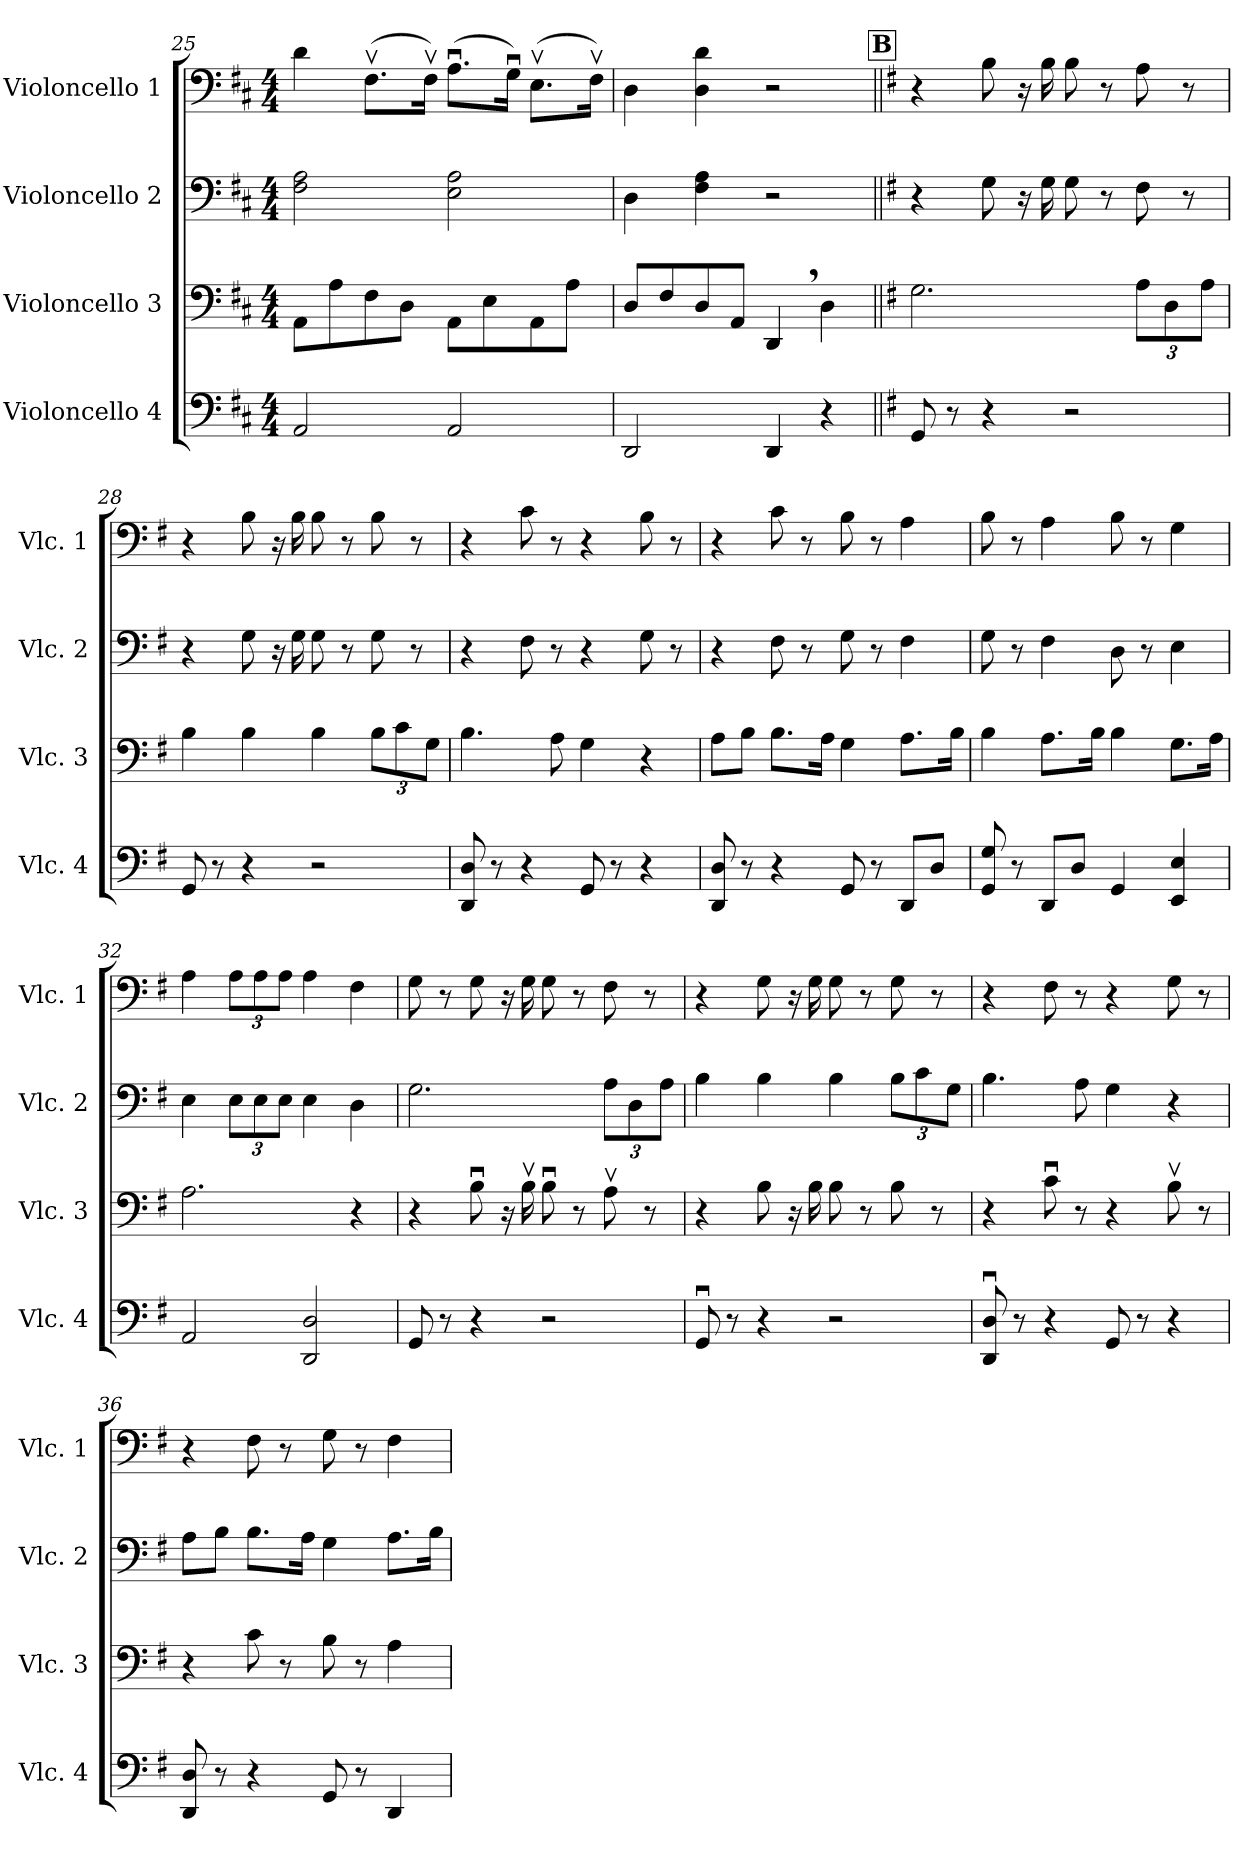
**kern	**kern	**kern	**kern
*part4	*part3	*part2	*part1
*staff4	*staff3	*staff2	*staff1
*I"Violoncello 4	*I"Violoncello 3	*I"Violoncello 2	*I"Violoncello 1
*I'Vlc. 4	*I'Vlc. 3	*I'Vlc. 2	*I'Vlc. 1
*clefF4	*clefF4	*clefF4	*clefF4
*k[f#c#]	*k[f#c#]	*k[f#c#]	*k[f#c#]
*M4/4	*M4/4	*M4/4	*M4/4
=25	=25	=25	=25
2AA/	8AA\L	2F#\ 2A\	4d\
.	8A\	.	.
.	8F#\	.	(8.F#v\L
.	8D\J	.	.
.	.	.	16F#v\Jk)
2AA/	8AA\L	2E\ 2A\	(8.Au\L
.	8E\	.	.
.	.	.	16Gu\Jk)
.	8AA\	.	(8.Ev\L
.	8A\J	.	.
.	.	.	16F#v\Jk)
=26	=26	=26	=26
2DD/	8D/L	4D\	4D\
.	8F#/	.	.
.	8D/	4F#\ 4A\	4D\ 4d\
.	8AA/J	.	.
4DD/	4DD,/	2r	2r
4r	4D\	.	.
!!LO:PB:g=z
!!LO:REH:place=s1:a:B:fs=14:t=B
=27||	=27||	=27||	=27||
*k[f#]	*k[f#]	*k[f#]	*k[f#]
8GG/	2.G\	4r	4r
8r	.	.	.
4r	.	8G\	8B\
.	.	16r	16r
.	.	16G\	16B\
2r	.	8G\	8B\
.	.	8r	8r
*	*Xbrackettup	*	*
.	12A\L	8F#\	8A\
.	12D\	.	.
.	.	8r	8r
.	12A\J	.	.
=28	=28	=28	=28
8GG/	4B\	4r	4r
8r	.	.	.
4r	4B\	8G\	8B\
.	.	16r	16r
.	.	16G\	16B\
2r	4B\	8G\	8B\
.	.	8r	8r
.	12B\L	8G\	8B\
.	12c\	.	.
.	.	8r	8r
.	12G\J	.	.
=29	=29	=29	=29
8DD/ 8D/	4.B\	4r	4r
8r	.	.	.
4r	.	8F#\	8c\
.	8A\	8r	8r
8GG/	4G\	4r	4r
8r	.	.	.
4r	4r	8G\	8B\
.	.	8r	8r
=30	=30	=30	=30
8DD/ 8D/	8A\L	4r	4r
8r	8B\J	.	.
4r	8.B\L	8F#\	8c\
.	.	8r	8r
.	16A\Jk	.	.
8GG/	4G\	8G\	8B\
8r	.	8r	8r
8DD/L	8.A\L	4F#\	4A\
8D/J	.	.	.
.	16B\Jk	.	.
!!LO:LB:g=z
=31	=31	=31	=31
8GG/ 8G/	4B\	8G\	8B\
8r	.	8r	8r
8DD/L	8.A\L	4F#\	4A\
8D/J	.	.	.
.	16B\Jk	.	.
4GG/	4B\	8D\	8B\
.	.	8r	8r
4EE/ 4E/	8.G\L	4E\	4G\
.	16A\Jk	.	.
=32	=32	=32	=32
2AA/	2.A\	4E\	4A\
*	*	*Xbrackettup	*Xbrackettup
.	.	12E\L	12A\L
.	.	12E\	12A\
.	.	12E\J	12A\J
2DD/ 2D/	.	4E\	4A\
.	4r	4D\	4F#\
=33	=33	=33	=33
8GG/	4r	2.G\	8G\
8r	.	.	8r
4r	8Bu\	.	8G\
.	16r	.	16r
.	16Bv\	.	16G\
2r	8Bu\	.	8G\
.	8r	.	8r
.	8Av\	12A\L	8F#\
.	.	12D\	.
.	8r	.	8r
.	.	12A\J	.
=34	=34	=34	=34
8GGu/	4r	4B\	4r
8r	.	.	.
4r	8B\	4B\	8G\
.	16r	.	16r
.	16B\	.	16G\
2r	8B\	4B\	8G\
.	8r	.	8r
.	8B\	12B\L	8G\
.	.	12c\	.
.	8r	.	8r
.	.	12G\J	.
!!LO:LB:g=z
=35	=35	=35	=35
8DD/u 8D/u	4r	4.B\	4r
8r	.	.	.
4r	8cu\	.	8F#\
.	8r	8A\	8r
8GG/	4r	4G\	4r
8r	.	.	.
4r	8Bv\	4r	8G\
.	8r	.	8r
=36	=36	=36	=36
8DD/ 8D/	4r	8A\L	4r
8r	.	8B\J	.
4r	8c\	8.B\L	8F#\
.	8r	.	8r
.	.	16A\Jk	.
8GG/	8B\	4G\	8G\
8r	8r	.	8r
4DD/	4A\	8.A\L	4F#\
.	.	16B\Jk	.
=	=	=	=
*-	*-	*-	*-
